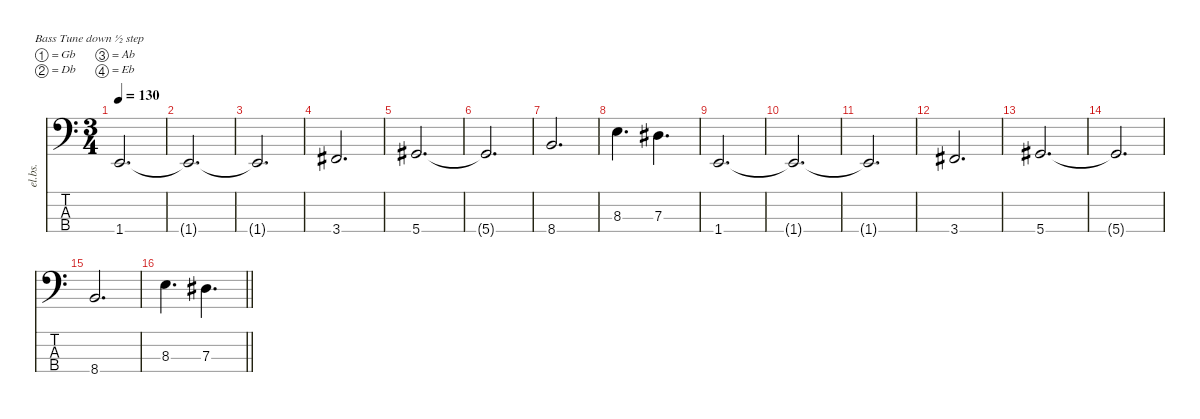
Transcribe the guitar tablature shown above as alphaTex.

\defaultSystemsLayout 4
\hideDynamics
\bracketExtendMode nobrackets
\otherSystemsTrackNameOrientation horizontal
\track ("Track 4" "el.bs.") {instrument electricbasspick}
\staff {score tabs}
\tuning (Gb2 Db2 Ab1 Eb1)
\ts (3 4)
\tempo 130
\clef f4
\ks c
1.4.2{d dy f beam Up} |
1.4{t}.2{d beam Up} |
1.4{t}.2{d beam Up} |
3.4{acc #}.2{d beam Up} |
5.4{acc #}.2{d beam Up} |
5.4{t acc #}.2{d beam Up} |
8.4.2{d beam Up} |
8.3.4{d beam Down} 7.3{acc #}.4{d beam Down} |
1.4.2{d beam Up} |
1.4{t}.2{d beam Up} |
1.4{t}.2{d beam Up} |
3.4{acc #}.2{d beam Up} |
5.4{acc #}.2{d beam Up} |
5.4{t acc #}.2{d beam Up} |
8.4.2{d beam Up} |
\barLineRight lightlight
8.3.4{d beam Down} 7.3{acc #}.4{d beam Down}
